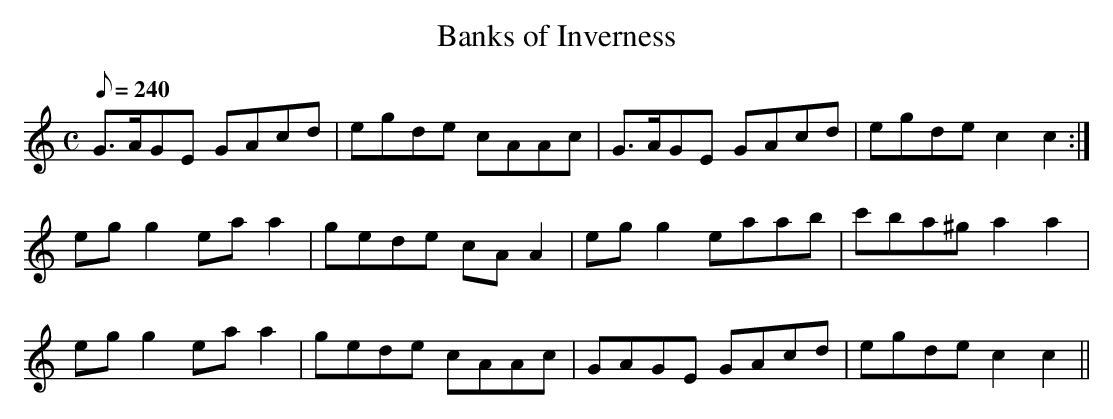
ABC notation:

X:1
T: Banks of Inverness
M: C
L: 1/8
Q: 240
K: C
G>AGE GAcd|egde cAAc|G>AGE GAcd|egde c2 c2 :|
eg g2 ea a2|gede cA A2|eg g2 eaab|c'ba^g a2a2|
eg g2 ea a2|gede cAAc|GAGE GAcd|egde c2c2 ||
